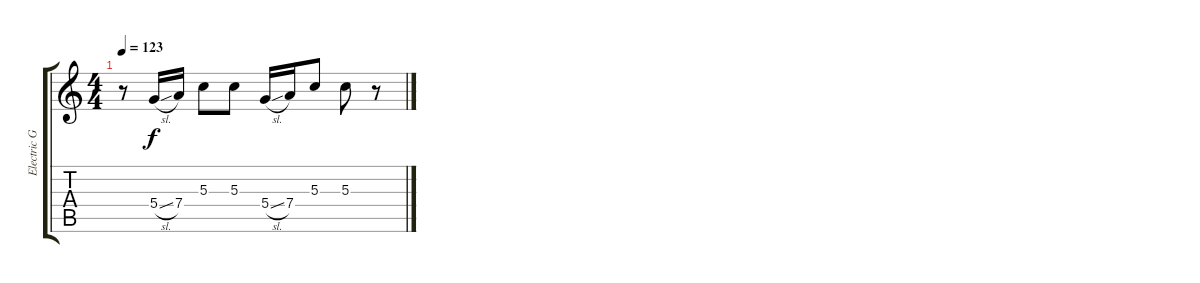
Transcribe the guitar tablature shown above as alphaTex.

\track ("Electric Guitar" "Electric G") {instrument overdrivenguitar}
\staff {score tabs}
\tuning (E4 B3 G3 D3 A2 E2) {hide}
\ts (4 4)
\tempo 123
\clef g2
\ks c
r.8{dy f} 5.4{sl}.16 7.4.16 5.3.8 5.3.8 5.4{sl}.16 7.4.16 5.3.8 5.3.8 r.8
